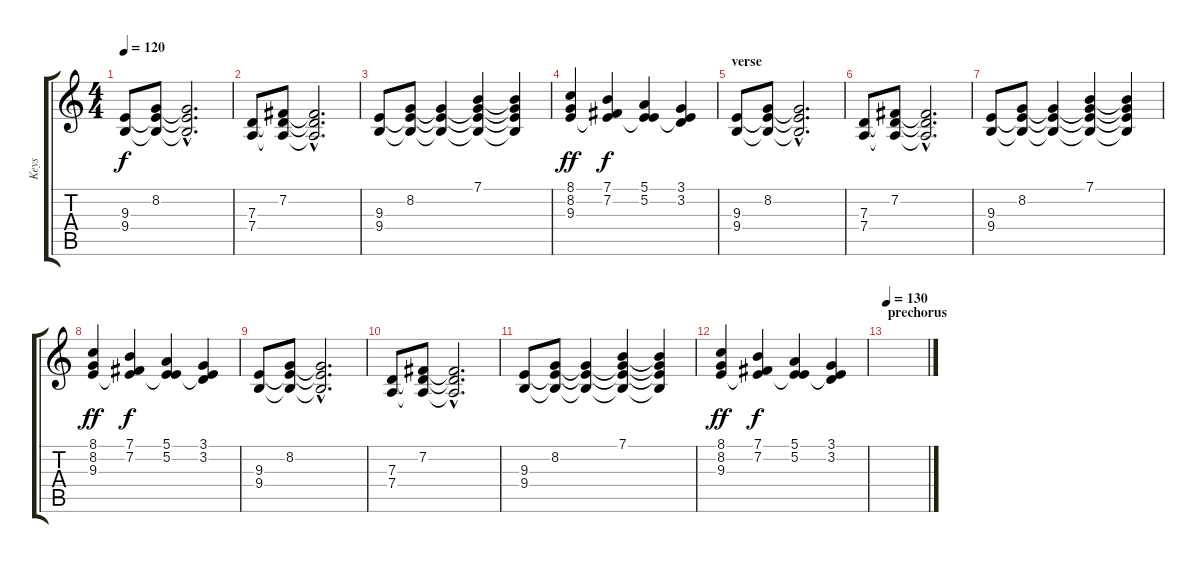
\track ("Keys" "Keys") {instrument synthstrings1}
\staff {score tabs}
\tuning (E4 B3 G3 D3 A2 E2) {hide}
\ts (4 4)
\tempo 120
\clef g2
\ks c
(9.3 9.4).8{dy f} (8.2 9.3{t} 9.4{t}).8 (8.2{hac t} 9.3{hac t} 9.4{hac t}).2{d} |
(7.3 7.4).8 (7.2 7.3{t} 7.4{t}).8 (7.2{hac t} 7.3{hac t} 7.4{hac t}).2{d} |
(9.3 9.4).8 (8.2 9.3{t} 9.4{t}).8 (8.2{t} 9.3{t} 9.4{t}).4 (7.1 8.2{t} 9.3{t} 9.4{t}).4 (7.1{t} 8.2{t} 9.3{t} 9.4{t}).4 |
(8.1 8.2 9.3).4{dy ff} (7.1 7.2 9.3{t}).4{dy f} (5.1 5.2 9.3{t}).4 (3.1 3.2 9.3{t}).4 |
\section ("" "verse")
(9.3 9.4).8 (8.2 9.3{t} 9.4{t}).8 (8.2{hac t} 9.3{hac t} 9.4{hac t}).2{d} |
(7.3 7.4).8 (7.2 7.3{t} 7.4{t}).8 (7.2{hac t} 7.3{hac t} 7.4{hac t}).2{d} |
(9.3 9.4).8 (8.2 9.3{t} 9.4{t}).8 (8.2{t} 9.3{t} 9.4{t}).4 (7.1 8.2{t} 9.3{t} 9.4{t}).4 (7.1{t} 8.2{t} 9.3{t} 9.4{t}).4 |
(8.1 8.2 9.3).4{dy ff} (7.1 7.2 9.3{t}).4{dy f} (5.1 5.2 9.3{t}).4 (3.1 3.2 9.3{t}).4 |
(9.3 9.4).8 (8.2 9.3{t} 9.4{t}).8 (8.2{hac t} 9.3{hac t} 9.4{hac t}).2{d} |
(7.3 7.4).8 (7.2 7.3{t} 7.4{t}).8 (7.2{hac t} 7.3{hac t} 7.4{hac t}).2{d} |
(9.3 9.4).8 (8.2 9.3{t} 9.4{t}).8 (8.2{t} 9.3{t} 9.4{t}).4 (7.1 8.2{t} 9.3{t} 9.4{t}).4 (7.1{t} 8.2{t} 9.3{t} 9.4{t}).4 |
(8.1 8.2 9.3).4{dy ff} (7.1 7.2 9.3{t}).4{dy f} (5.1 5.2 9.3{t}).4 (3.1 3.2 9.3{t}).4 |
\section ("" "prechorus")
\tempo 130
